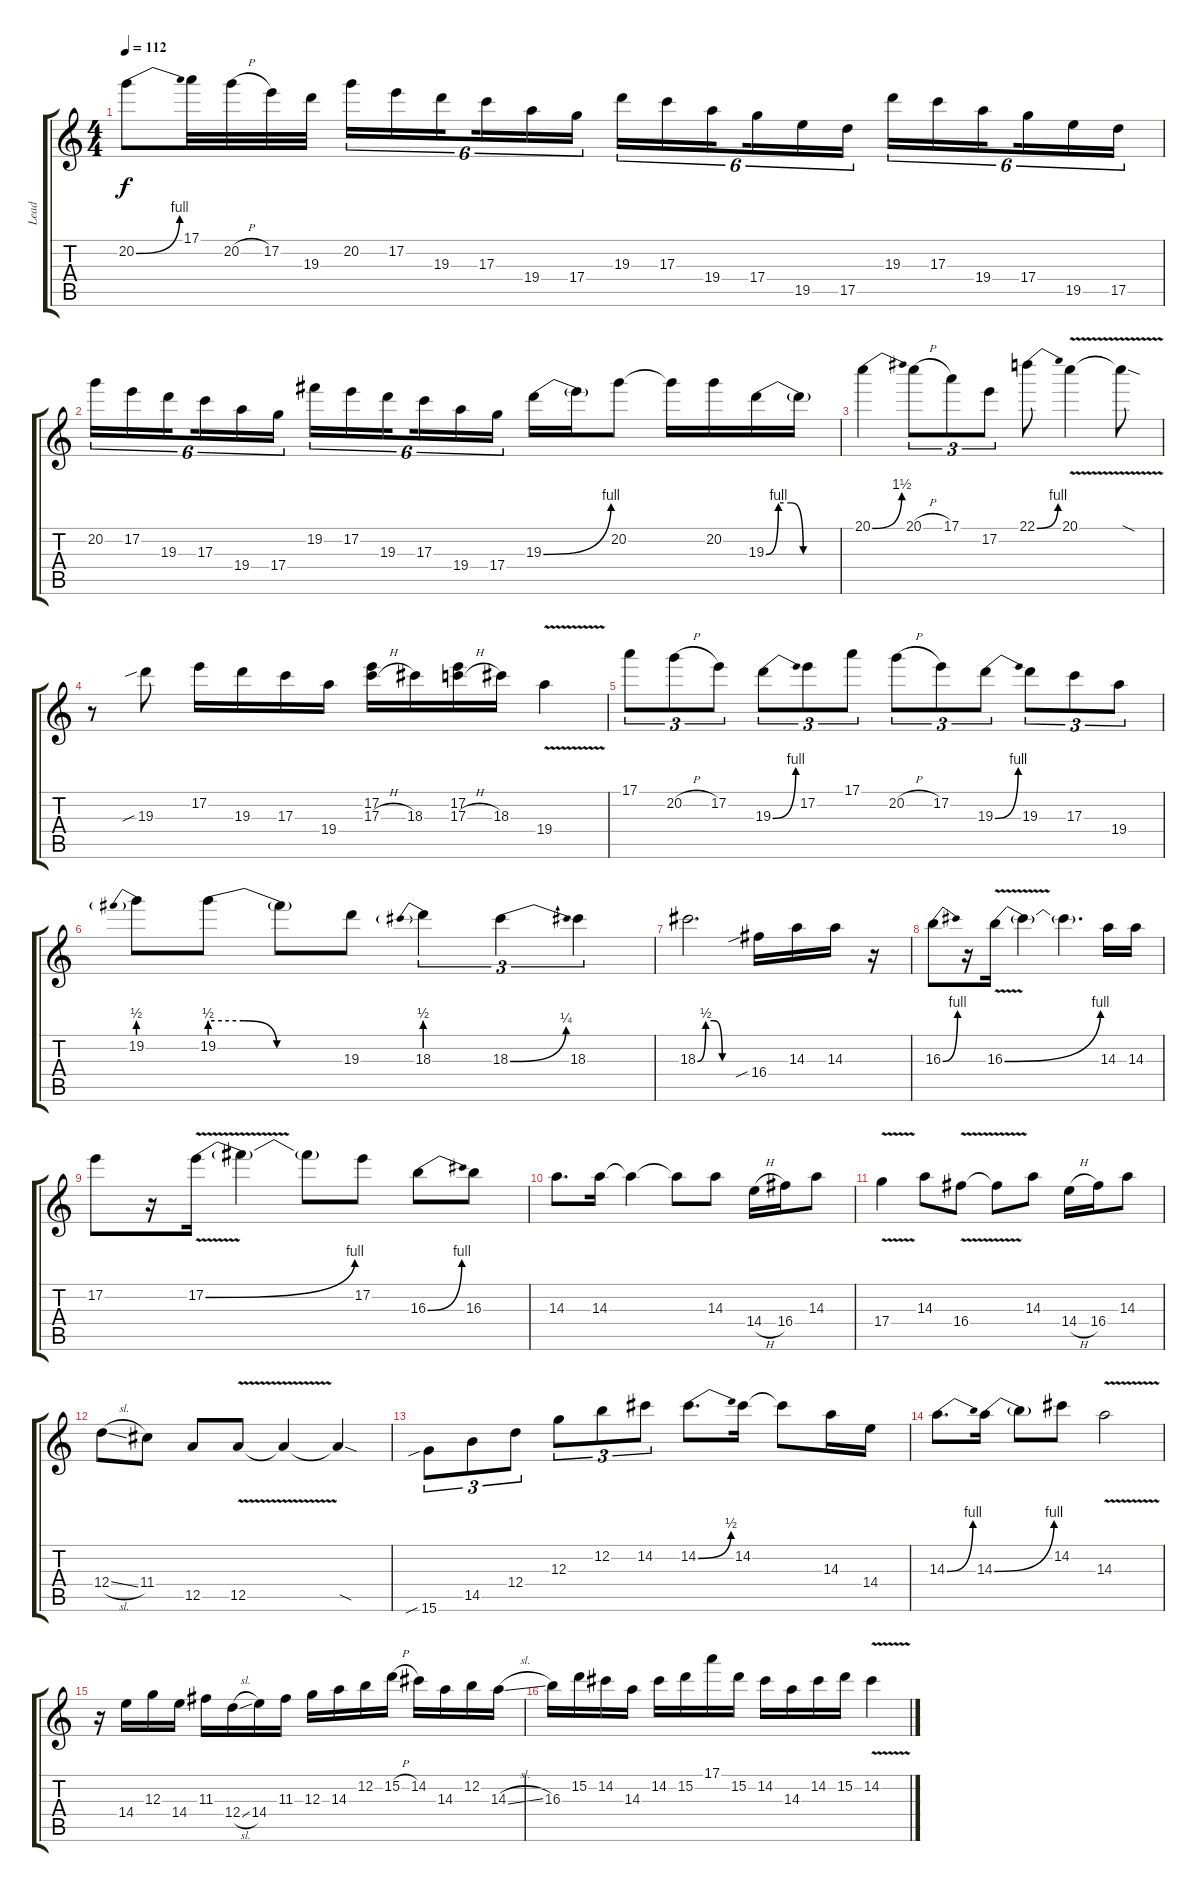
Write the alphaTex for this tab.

\track ("Lead" "Lead") {instrument electricguitarclean}
\staff {score tabs}
\tuning (E4 B3 G3 D3 A2 E2) {hide}
\ts (4 4)
\tempo 112
\clef g2
\ks c
20.2{be (bend 0 0 60 4)}.8{dy f} 17.1.32 20.2{h}.32 17.2.32 19.3.32 20.2.16{tu (6 4)} 17.2.16{tu (6 4)} 19.3.16{tu (6 4) beam splitsecondary} 17.3.16{tu (6 4)} 19.4.16{tu (6 4)} 17.4.16{tu (6 4)} 19.3.16{tu (6 4)} 17.3.16{tu (6 4)} 19.4.16{tu (6 4) beam splitsecondary} 17.4.16{tu (6 4)} 19.5.16{tu (6 4)} 17.5.16{tu (6 4)} 19.3.16{tu (6 4)} 17.3.16{tu (6 4)} 19.4.16{tu (6 4) beam splitsecondary} 17.4.16{tu (6 4)} 19.5.16{tu (6 4)} 17.5.16{tu (6 4)} |
20.2.16{tu (6 4)} 17.2.16{tu (6 4)} 19.3.16{tu (6 4) beam splitsecondary} 17.3.16{tu (6 4)} 19.4.16{tu (6 4)} 17.4.16{tu (6 4)} 19.2.16{tu (6 4)} 17.2.16{tu (6 4)} 19.3.16{tu (6 4) beam splitsecondary} 17.3.16{tu (6 4)} 19.4.16{tu (6 4)} 17.4.16{tu (6 4)} 19.3{be (bend 0 0 60 4)}.16 19.3{t}.16 20.2.8 20.2{t}.16 20.2.16 19.3{be (custom 0 0 10 4 20 4 30 0 60 0)}.16 19.3{t}.16 |
20.1{be (bend 0 0 60 6)}.4 20.1{h}.8{tu (3 2)} 17.1.8{tu (3 2)} 17.2.8{tu (3 2)} 22.1{be (bend 0 0 60 4)}.8 20.1{v}.4 20.1{sod t}.8 |
r.8 19.3{sib}.8 17.2.16 19.3.16 17.3.16 19.4.16 (17.2 17.3{h}).16 18.3.16 (17.2 17.3{h}).16 18.3.16 19.4{v}.4 |
17.1.8{tu (3 2)} 20.2{h}.8{tu (3 2)} 17.2.8{tu (3 2)} 19.3{be (bend 0 0 60 4)}.8{tu (3 2)} 17.2.8{tu (3 2)} 17.1.8{tu (3 2)} 20.2{h}.8{tu (3 2)} 17.2.8{tu (3 2)} 19.3{be (bend 0 0 60 4)}.8{tu (3 2)} 19.3.8{tu (3 2)} 17.3.8{tu (3 2)} 19.4.8{tu (3 2)} |
19.2{be (prebend 0 2 60 2)}.8 19.2{be (custom 0 2 15 2 30 0 60 0)}.8 19.2{t}.8 19.3.8 18.3{be (prebend 0 2 60 2)}.4{tu (3 2)} 18.3{be (bend 0 0 60 1)}.4{tu (3 2)} 18.3.4{tu (3 2)} |
18.3{be (custom 0 0 10 2 20 2 30 0 60 0)}.2{d} 16.4{sib}.16 14.3.16 14.3.16 r.16 |
16.3{be (bend 0 0 60 4)}.8 r.16 16.3{be (bend 0 0 60 4) v}.16 16.3{t}.4 16.3{t}.4{d} 14.3.16 14.3.16 |
17.2.8 r.16 17.2{be (bend 0 0 60 4) v}.16 17.2{t}.4 17.2{t}.8 17.2.8 16.3{be (bend 0 0 60 4)}.8 16.3.8 |
14.3.8{d} 14.3.16 14.3{t}.4 14.3{t}.8 14.3.8 14.4{h}.16 16.4.16 14.3.8 |
17.4{v}.4 14.3.8 16.4{v}.8 16.4{t}.8 14.3.8 14.4{h}.16 16.4.16 14.3.8 |
12.4{sl}.8 11.4.8 12.5.8 12.5{v}.8 12.5{t}.4 12.5{sod t}.4 |
15.6{sib}.8{tu (3 2)} 14.5.8{tu (3 2)} 12.4.8{tu (3 2)} 12.3.8{tu (3 2)} 12.2.8{tu (3 2)} 14.2.8{tu (3 2)} 14.2{be (bend 0 0 60 2)}.8{d} 14.2.16 14.2{t}.8 14.3.16 14.4.16 |
14.3{be (bend 0 0 60 4)}.8{d} 14.3{be (bend 0 0 60 4)}.16 14.3{t}.8 14.2.8 14.3{v}.2 |
r.16 14.4.16 12.3.16 14.4.16 11.3.16 12.4{sl}.16 14.4.16 11.3.16 12.3.16 14.3.16 12.2.16 15.2{h}.16 14.2.16 14.3.16 12.2.16 14.3{sl}.16 |
16.3.16 15.2.16 14.2.16 14.3.16 14.2.16 15.2.16 17.1.16 15.2.16 14.2.16 14.3.16 14.2.16 15.2.16 14.2{v}.4
